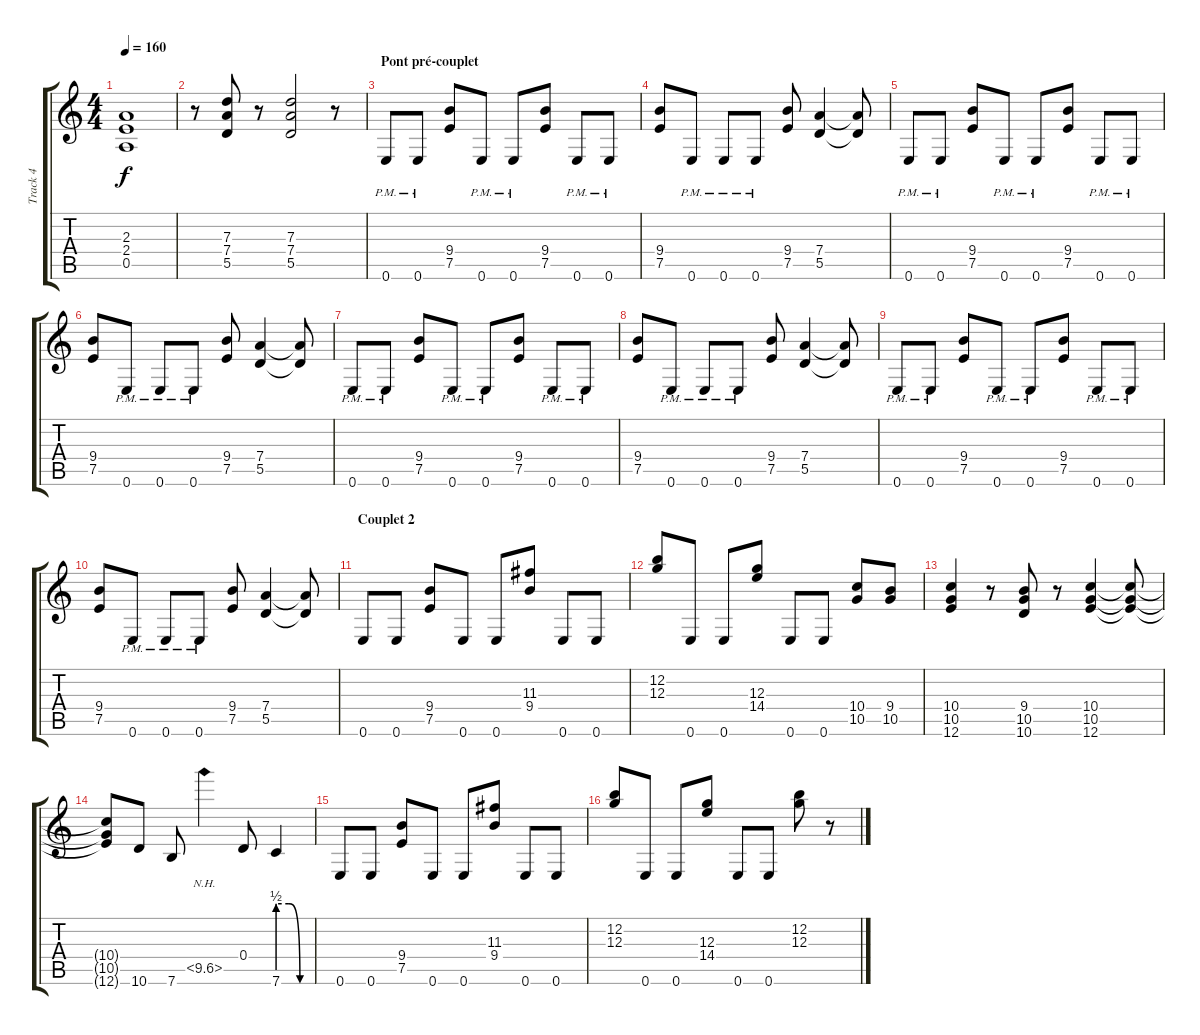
\track ("Track 4" "Track 4") {instrument distortionguitar}
\staff {score tabs}
\tuning (E4 B3 G3 D3 A2 E2) {hide}
\ts (4 4)
\tempo 160
\clef g2
\ks c
(2.3{t} 2.4{t} 0.5{t}).1{dy f} |
r.8 (7.3 7.4 5.5).8 r.8 (7.3 7.4 5.5).2 r.8 |
\section ("" "Pont pré-couplet")
0.6{pm}.8 0.6{pm}.8 (9.4 7.5).8 0.6{pm}.8 0.6{pm}.8 (9.4 7.5).8 0.6{pm}.8 0.6{pm}.8 |
(9.4 7.5).8 0.6{pm}.8 0.6{pm}.8 0.6{pm}.8 (9.4 7.5).8 (7.4 5.5).4 (7.4{t} 5.5{t}).8 |
0.6{pm}.8 0.6{pm}.8 (9.4 7.5).8 0.6{pm}.8 0.6{pm}.8 (9.4 7.5).8 0.6{pm}.8 0.6{pm}.8 |
(9.4 7.5).8 0.6{pm}.8 0.6{pm}.8 0.6{pm}.8 (9.4 7.5).8 (7.4 5.5).4 (7.4{t} 5.5{t}).8 |
0.6{pm}.8 0.6{pm}.8 (9.4 7.5).8 0.6{pm}.8 0.6{pm}.8 (9.4 7.5).8 0.6{pm}.8 0.6{pm}.8 |
(9.4 7.5).8 0.6{pm}.8 0.6{pm}.8 0.6{pm}.8 (9.4 7.5).8 (7.4 5.5).4 (7.4{t} 5.5{t}).8 |
0.6{pm}.8 0.6{pm}.8 (9.4 7.5).8 0.6{pm}.8 0.6{pm}.8 (9.4 7.5).8 0.6{pm}.8 0.6{pm}.8 |
(9.4 7.5).8 0.6{pm}.8 0.6{pm}.8 0.6{pm}.8 (9.4 7.5).8 (7.4 5.5).4 (7.4{t} 5.5{t}).8 |
\section ("" "Couplet 2")
0.6.8 0.6.8 (9.4 7.5).8 0.6.8 0.6.8 (11.3 9.4).8 0.6.8 0.6.8 |
(12.2 12.3).8 0.6.8 0.6.8 (12.3 14.4).8 0.6.8 0.6.8 (10.4 10.5).8 (9.4 10.5).8 |
(10.4 10.5 12.6).4 r.8 (9.4 10.5 10.6).8 r.8 (10.4 10.5 12.6).4 (10.4{t} 10.5{t} 12.6{t}).8 |
(10.4{t} 10.5{t} 12.6{t}).8 10.6.8 7.6.8 10.5{nh}.4 0.4.8 7.6{be (custom 0 2 20 2 40 0 60 0)}.4 |
0.6.8 0.6.8 (9.4 7.5).8 0.6.8 0.6.8 (11.3 9.4).8 0.6.8 0.6.8 |
(12.2 12.3).8 0.6.8 0.6.8 (12.3 14.4).8 0.6.8 0.6.8 (12.2 12.3).8 r.8
